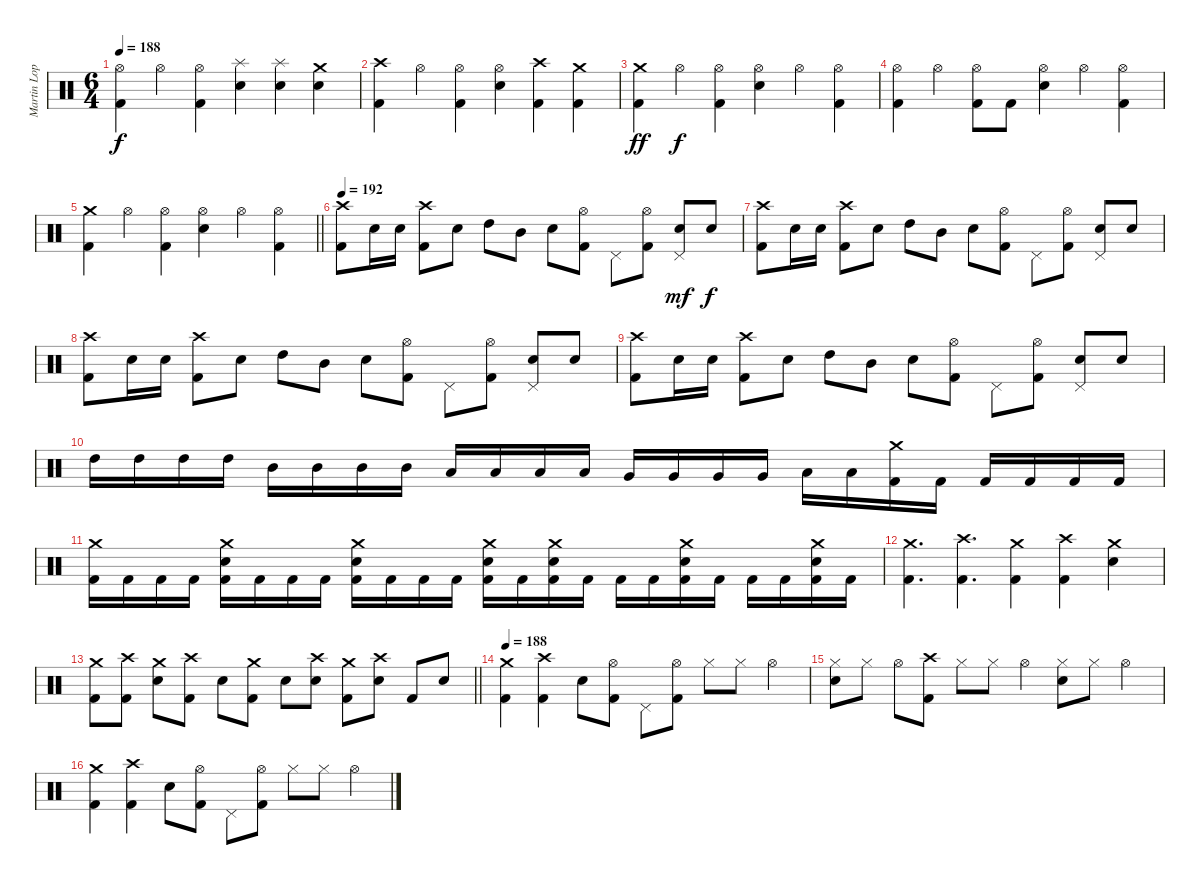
\track ("Martin Lopez" "Martin Lop") {mute instrument percussion}
\staff {score}
\articulation defaults
\ts (6 4)
\tempo 188
\clef neutral
\ks c
("Hi-Hat (open)" "Kick (hit) 2").4{dy f} "Hi-Hat (open)".4 ("Hi-Hat (open)" "Kick (hit) 2").4 ("Splash (hit)" "Electric Snare (hit)").4 ("Splash (hit)" "Electric Snare (hit)").4 ("Crash medium (hit)" "Electric Snare (hit)").4 |
("Crash high (hit)" "Kick (hit) 2").4 "Hi-Hat (open)".4 ("Hi-Hat (open)" "Kick (hit) 2").4 ("Hi-Hat (open)" "Electric Snare (hit)").4 ("Crash high (hit)" "Kick (hit) 2").4 ("Crash medium (hit)" "Kick (hit) 2").4 |
("Crash medium (hit)" "Kick (hit) 2").4{dy ff} "Hi-Hat (open)".4{dy f} ("Hi-Hat (open)" "Kick (hit) 2").4 ("Hi-Hat (open)" "Electric Snare (hit)").4 "Hi-Hat (open)".4 ("Hi-Hat (open)" "Kick (hit) 2").4 |
("Hi-Hat (open)" "Kick (hit) 2").4 "Hi-Hat (open)".4 ("Hi-Hat (open)" "Kick (hit) 2").8 "Kick (hit) 2".8 ("Hi-Hat (open)" "Electric Snare (hit)").4 "Hi-Hat (open)".4 ("Hi-Hat (open)" "Kick (hit) 2").4 |
\barLineRight lightlight
("Crash medium (hit)" "Kick (hit) 2").4 "Hi-Hat (open)".4 ("Hi-Hat (open)" "Kick (hit) 2").4 ("Hi-Hat (open)" "Electric Snare (hit)").4 "Hi-Hat (open)".4 ("Hi-Hat (open)" "Kick (hit) 2").4 |
\tempo 192
("Crash high (hit)" "Kick (hit) 2").8 "Electric Snare (hit)".16 "Electric Snare (hit)".16 ("Crash high (hit)" "Kick (hit) 2").8 "Electric Snare (hit)".8 "High Tom (hit)".8 "Mid Tom (hit)".8 "Electric Snare (hit)".8 ("Hi-Hat (open)" "Kick (hit) 2").8 "Pedal Hi-Hat (hit)".8 ("Hi-Hat (open)" "Kick (hit) 2").8 ("Pedal Hi-Hat (hit)" "Electric Snare (hit)").8{dy mf} "Electric Snare (hit)".8{dy f} |
("Crash high (hit)" "Kick (hit) 2").8 "Electric Snare (hit)".16 "Electric Snare (hit)".16 ("Crash high (hit)" "Kick (hit) 2").8 "Electric Snare (hit)".8 "High Tom (hit)".8 "Mid Tom (hit)".8 "Electric Snare (hit)".8 ("Hi-Hat (open)" "Kick (hit) 2").8 "Pedal Hi-Hat (hit)".8 ("Hi-Hat (open)" "Kick (hit) 2").8 ("Pedal Hi-Hat (hit)" "Electric Snare (hit)").8 "Electric Snare (hit)".8 |
("Crash high (hit)" "Kick (hit) 2").8 "Electric Snare (hit)".16 "Electric Snare (hit)".16 ("Crash high (hit)" "Kick (hit) 2").8 "Electric Snare (hit)".8 "High Tom (hit)".8 "Mid Tom (hit)".8 "Electric Snare (hit)".8 ("Hi-Hat (open)" "Kick (hit) 2").8 "Pedal Hi-Hat (hit)".8 ("Hi-Hat (open)" "Kick (hit) 2").8 ("Pedal Hi-Hat (hit)" "Electric Snare (hit)").8 "Electric Snare (hit)".8 |
("Crash high (hit)" "Kick (hit) 2").8 "Electric Snare (hit)".16 "Electric Snare (hit)".16 ("Crash high (hit)" "Kick (hit) 2").8 "Electric Snare (hit)".8 "High Tom (hit)".8 "Mid Tom (hit)".8 "Electric Snare (hit)".8 ("Hi-Hat (open)" "Kick (hit) 2").8 "Pedal Hi-Hat (hit)".8 ("Hi-Hat (open)" "Kick (hit) 2").8 ("Pedal Hi-Hat (hit)" "Electric Snare (hit)").8 "Electric Snare (hit)".8 |
"High Tom (hit)".16 "High Tom (hit)".16 "High Tom (hit)".16 "High Tom (hit)".16 "Mid Tom (hit)".16 "Mid Tom (hit)".16 "Mid Tom (hit)".16 "Mid Tom (hit)".16 "Low Tom (hit)".16 "Low Tom (hit)".16 "Low Tom (hit)".16 "Low Tom (hit)".16 "Very Low Tom (hit)".16 "Very Low Tom (hit)".16 "Very Low Tom (hit)".16 "Very Low Tom (hit)".16 "Low Floor Tom (hit)".16 "Low Floor Tom (hit)".16 ("Crash medium (hit)" "Kick (hit) 2").16 "Kick (hit) 2".16 "Kick (hit) 2".16 "Kick (hit) 2".16 "Kick (hit) 2".16 "Kick (hit) 2".16 |
("Crash medium (hit)" "Kick (hit) 2").16 "Kick (hit) 2".16 "Kick (hit) 2".16 "Kick (hit) 2".16 ("Crash medium (hit)" "Electric Snare (hit)" "Kick (hit) 2").16 "Kick (hit) 2".16 "Kick (hit) 2".16 "Kick (hit) 2".16 ("Crash medium (hit)" "Electric Snare (hit)" "Kick (hit) 2").16 "Kick (hit) 2".16 "Kick (hit) 2".16 "Kick (hit) 2".16 ("Crash medium (hit)" "Electric Snare (hit)" "Kick (hit) 2").16 "Kick (hit) 2".16 ("Crash medium (hit)" "Electric Snare (hit)" "Kick (hit) 2").16 "Kick (hit) 2".16 "Kick (hit) 2".16 "Kick (hit) 2".16 ("Crash medium (hit)" "Electric Snare (hit)" "Kick (hit) 2").16 "Kick (hit) 2".16 "Kick (hit) 2".16 "Kick (hit) 2".16 ("Crash medium (hit)" "Electric Snare (hit)" "Kick (hit) 2").16 "Kick (hit) 2".16 |
("Crash medium (hit)" "Kick (hit) 2").4{d} ("Crash high (hit)" "Kick (hit) 2").4{d} ("Crash medium (hit)" "Kick (hit) 2").4 ("Crash high (hit)" "Kick (hit) 2").4 ("Crash medium (hit)" "Electric Snare (hit)").4 |
\barLineRight lightlight
("Crash medium (hit)" "Kick (hit) 2").8 ("Crash high (hit)" "Kick (hit) 2").8 ("Crash medium (hit)" "Electric Snare (hit)").8 ("Crash high (hit)" "Kick (hit) 2").8 "Electric Snare (hit)".8 ("Crash medium (hit)" "Kick (hit) 2").8 "Electric Snare (hit)".8 ("Crash high (hit)" "Electric Snare (hit)").8 ("Crash medium (hit)" "Kick (hit) 2").8 ("Crash high (hit)" "Electric Snare (hit)").8 "Kick (hit) 2".8 "Electric Snare (hit)".8 |
\tempo 188
("Crash medium (hit)" "Kick (hit) 2").4 ("Crash high (hit)" "Kick (hit) 2").4 "Electric Snare (hit)".8 ("Hi-Hat (open)" "Kick (hit) 2").8 "Pedal Hi-Hat (hit)".8 ("Hi-Hat (open)" "Kick (hit) 2").8 "Hi-Hat (closed)".8 "Hi-Hat (closed)".8 "Hi-Hat (open)".4 |
("Hi-Hat (closed)" "Electric Snare (hit)").8 "Hi-Hat (closed)".8 "Hi-Hat (open)".8 ("Crash high (hit)" "Kick (hit) 2").8 "Hi-Hat (closed)".8 "Hi-Hat (closed)".8 "Hi-Hat (open)".4 ("Hi-Hat (closed)" "Electric Snare (hit)").8 "Hi-Hat (closed)".8 "Hi-Hat (open)".4 |
("Crash medium (hit)" "Kick (hit) 2").4 ("Crash high (hit)" "Kick (hit) 2").4 "Electric Snare (hit)".8 ("Hi-Hat (open)" "Kick (hit) 2").8 "Pedal Hi-Hat (hit)".8 ("Hi-Hat (open)" "Kick (hit) 2").8 "Hi-Hat (closed)".8 "Hi-Hat (closed)".8 "Hi-Hat (open)".4
